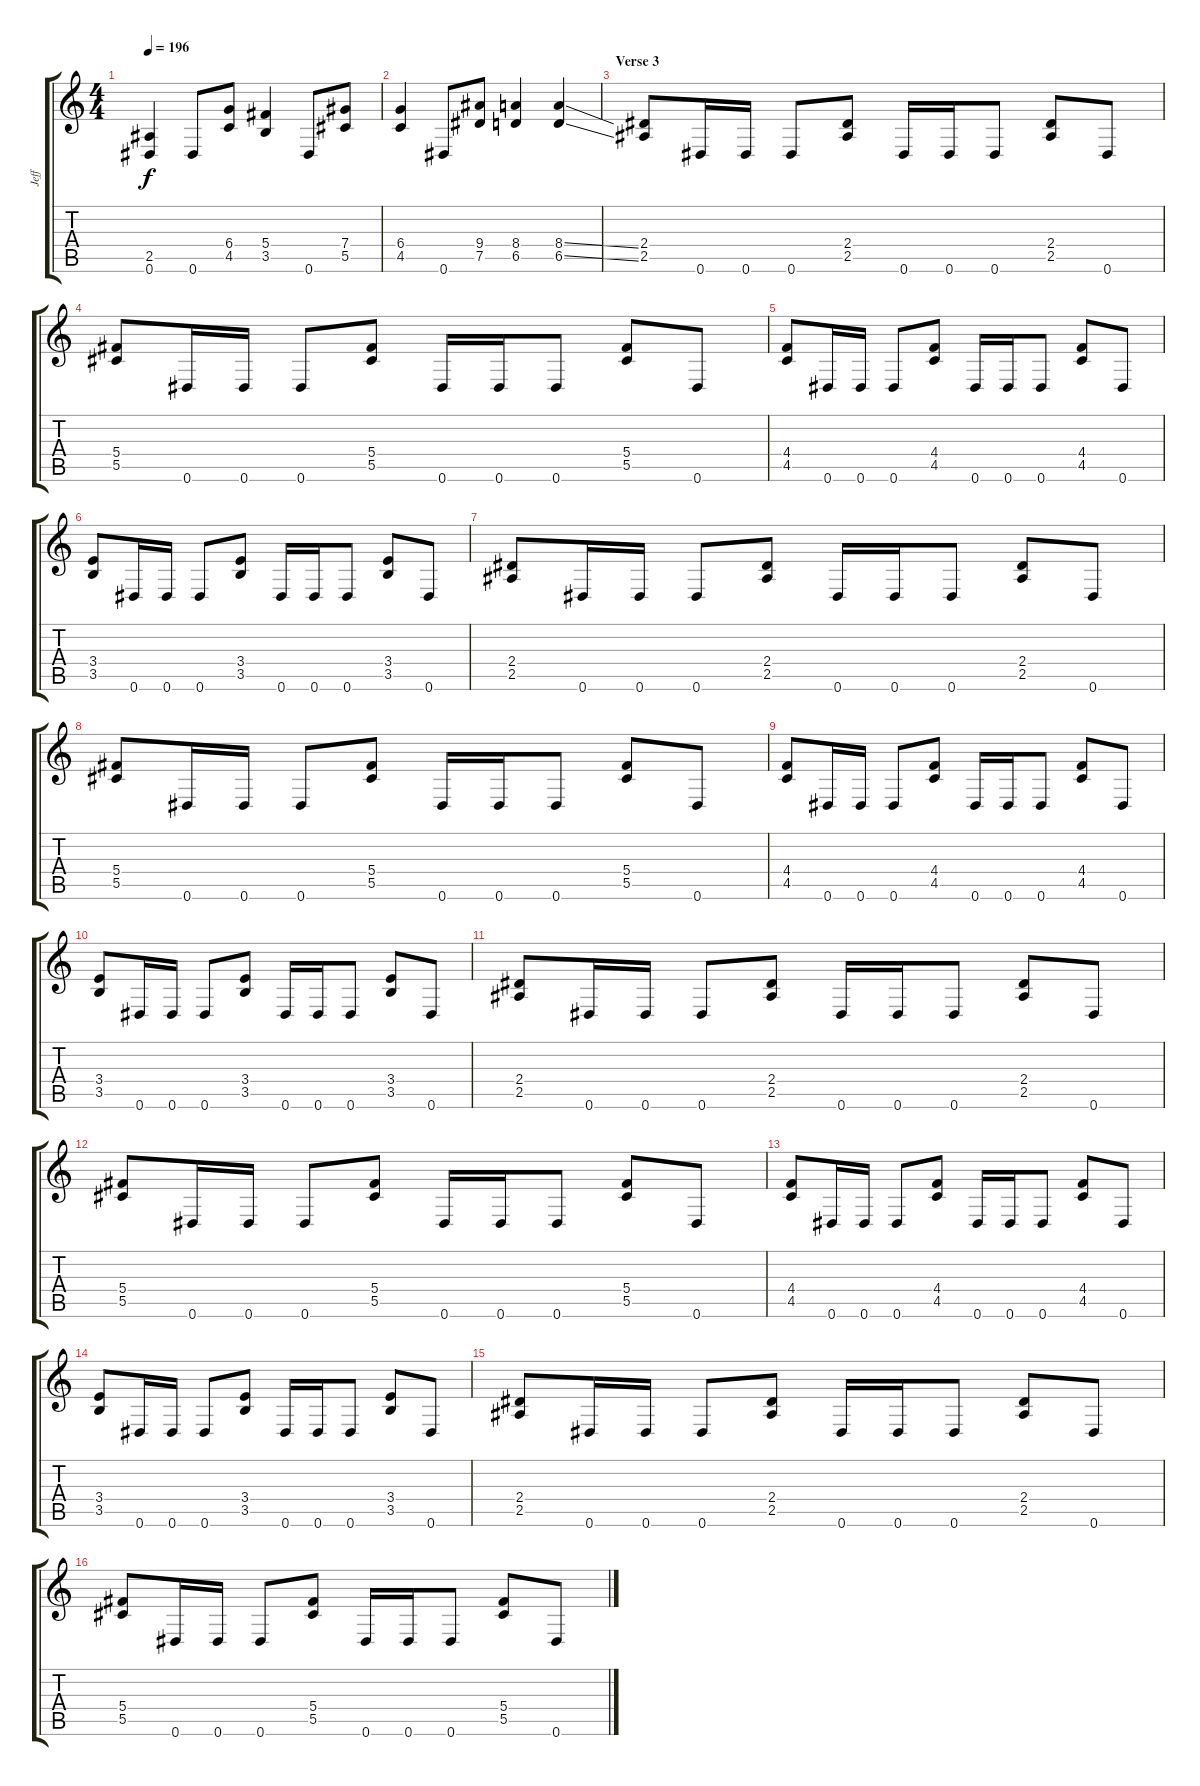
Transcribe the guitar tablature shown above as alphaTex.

\track ("Jeff" "Jeff") {instrument distortionguitar}
\staff {score tabs}
\tuning (Eb4 Bb3 Gb3 Db3 Ab2 Eb2) {hide}
\ts (4 4)
\tempo 196
\clef g2
\ks c
(2.5 0.6).4{dy f} 0.6.8 (6.4 4.5).8 (5.4 3.5).4 0.6.8 (7.4 5.5).8 |
(6.4 4.5).4 0.6.8 (9.4 7.5).8 (8.4 6.5).4 (8.4{ss} 6.5{ss}).4 |
\section ("" "Verse 3")
(2.4 2.5).8 0.6.16 0.6.16 0.6.8 (2.4 2.5).8 0.6.16 0.6.16 0.6.8 (2.4 2.5).8 0.6.8 |
(5.4 5.5).8 0.6.16 0.6.16 0.6.8 (5.4 5.5).8 0.6.16 0.6.16 0.6.8 (5.4 5.5).8 0.6.8 |
(4.4 4.5).8 0.6.16 0.6.16 0.6.8 (4.4 4.5).8 0.6.16 0.6.16 0.6.8 (4.4 4.5).8 0.6.8 |
(3.4 3.5).8 0.6.16 0.6.16 0.6.8 (3.4 3.5).8 0.6.16 0.6.16 0.6.8 (3.4 3.5).8 0.6.8 |
(2.4 2.5).8 0.6.16 0.6.16 0.6.8 (2.4 2.5).8 0.6.16 0.6.16 0.6.8 (2.4 2.5).8 0.6.8 |
(5.4 5.5).8 0.6.16 0.6.16 0.6.8 (5.4 5.5).8 0.6.16 0.6.16 0.6.8 (5.4 5.5).8 0.6.8 |
(4.4 4.5).8 0.6.16 0.6.16 0.6.8 (4.4 4.5).8 0.6.16 0.6.16 0.6.8 (4.4 4.5).8 0.6.8 |
(3.4 3.5).8 0.6.16 0.6.16 0.6.8 (3.4 3.5).8 0.6.16 0.6.16 0.6.8 (3.4 3.5).8 0.6.8 |
(2.4 2.5).8 0.6.16 0.6.16 0.6.8 (2.4 2.5).8 0.6.16 0.6.16 0.6.8 (2.4 2.5).8 0.6.8 |
(5.4 5.5).8 0.6.16 0.6.16 0.6.8 (5.4 5.5).8 0.6.16 0.6.16 0.6.8 (5.4 5.5).8 0.6.8 |
(4.4 4.5).8 0.6.16 0.6.16 0.6.8 (4.4 4.5).8 0.6.16 0.6.16 0.6.8 (4.4 4.5).8 0.6.8 |
(3.4 3.5).8 0.6.16 0.6.16 0.6.8 (3.4 3.5).8 0.6.16 0.6.16 0.6.8 (3.4 3.5).8 0.6.8 |
(2.4 2.5).8 0.6.16 0.6.16 0.6.8 (2.4 2.5).8 0.6.16 0.6.16 0.6.8 (2.4 2.5).8 0.6.8 |
(5.4 5.5).8 0.6.16 0.6.16 0.6.8 (5.4 5.5).8 0.6.16 0.6.16 0.6.8 (5.4 5.5).8 0.6.8
